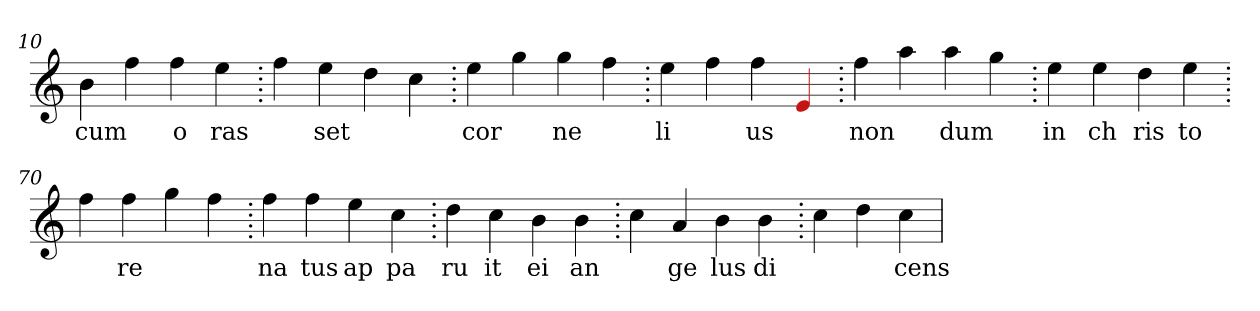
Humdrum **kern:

**kern	**text
*part1	*part1
*staff1	*staff1
*clefG2	*
=10.	=10.
4b	cum
4ff	.
4ff	o
4ee	ras
=20.	=20.
4ff	.
4ee	set
4dd	.
4cc	.
=30.	=30.
4ee	cor
4gg	.
4gg	ne
4ff	.
=40.	=40.
4ee	li
4ff	.
4ff	us
4Re	.
=50.	=50.
4ff	non
4aa	.
4aa	dum
4gg	.
=60.	=60.
4ee	in
4ee	ch
4dd	ris
4ee	to
=70.	=70.
4ff	.
4ff	re
4gg	.
4ff	.
=80.	=80.
4ff	na
4ff	tus
4ee	ap
4cc	pa
=90.	=90.
4dd	ru
4cc	it
4b	ei
4b	an
=100.	=100.
4cc	.
4a	ge
4b	lus
4b	di
=110.	=110.
4cc	.
4dd	.
4cc	cens
=	=
*-	*-
